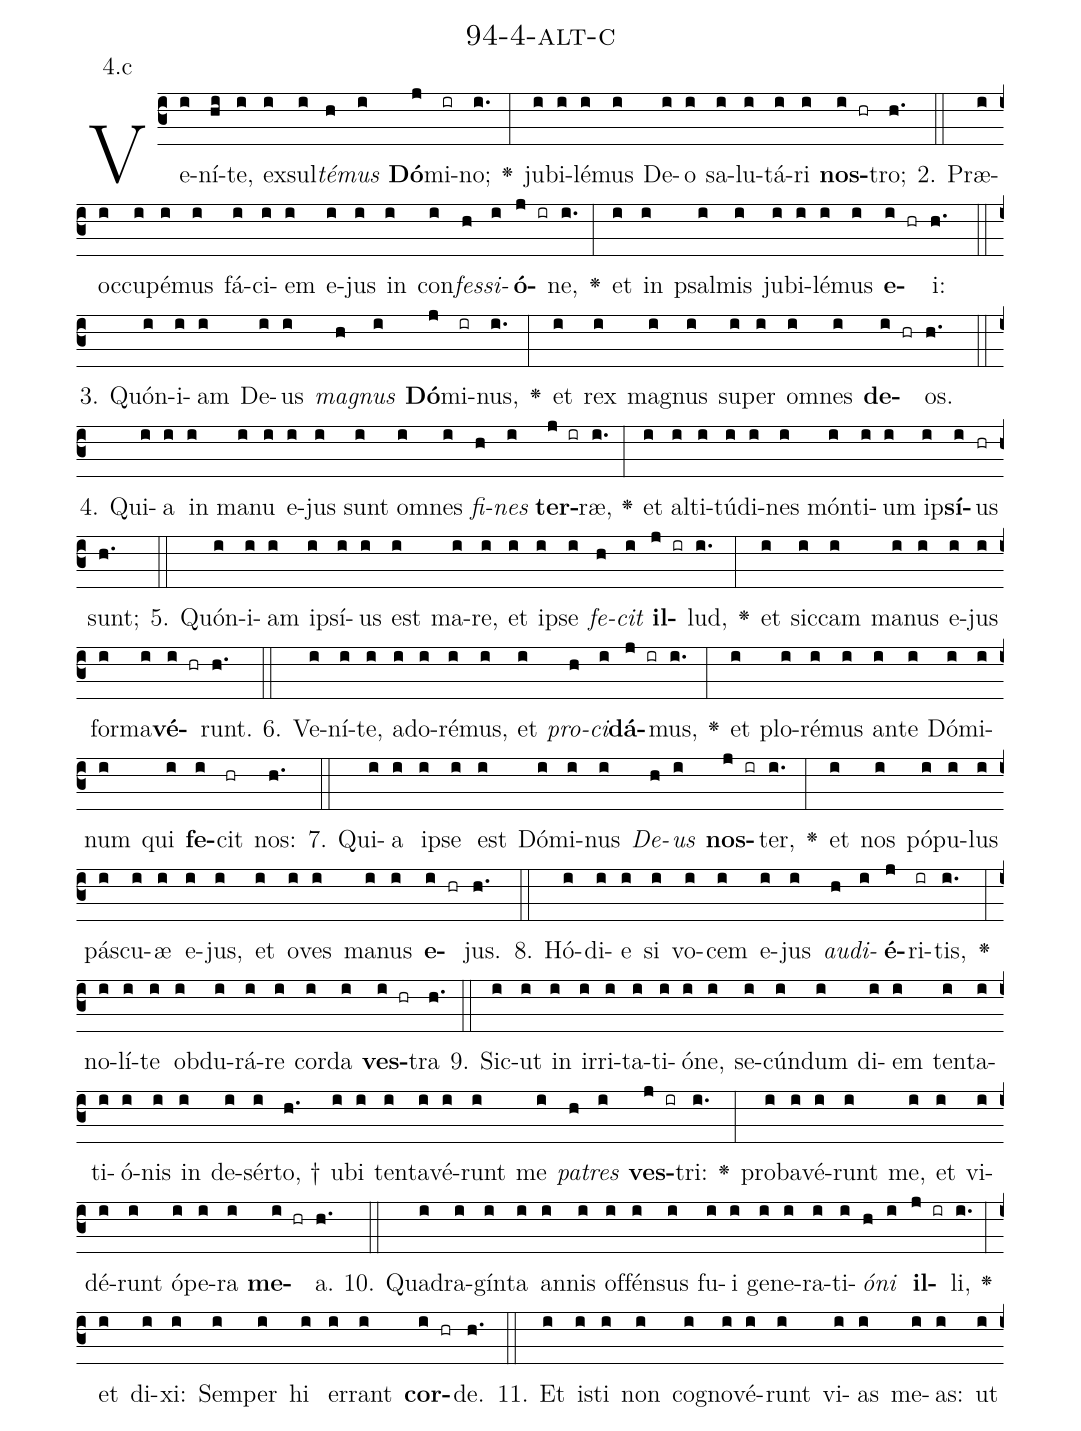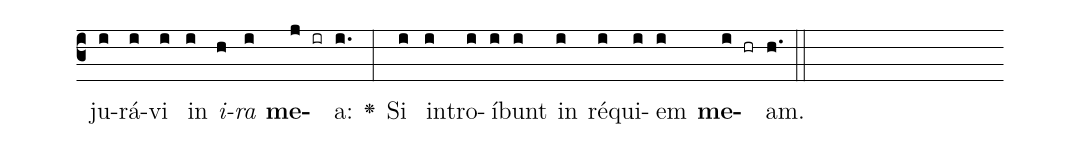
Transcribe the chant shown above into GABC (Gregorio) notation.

name: 94-4-alt-c;
annotation: 4.c;
%%
(c3)Ve(i)ní(hi)te,(i) ex(i)sul(i)<i>té</i>(h)<i>mus</i>(i) <b>Dó</b>(j)mi(ir)no;(i.) <v>\greheightstar</v>(:) ju(i)bi(i)lé(i)mus(i) De(i)o(i) sa(i)lu(i)tá(i)ri(i) <b>nos</b>(i hr)tro;(h.) (::)
2. Præ(i)oc(i)cu(i)pé(i)mus(i) fá(i)ci(i)em(i) e(i)jus(i) in(i) con(i)<i>fes</i>(h)<i>si</i>(i)<b>ó</b>(j ir)ne,(i.) <v>\greheightstar</v>(:) et(i) in(i) psal(i)mis(i) ju(i)bi(i)lé(i)mus(i) <b>e</b>(i hr)i:(h.) (::)
3. Quón(i)i(i)am(i) De(i)us(i) <i>ma</i>(h)<i>gnus</i>(i) <b>Dó</b>(j)mi(ir)nus,(i.) <v>\greheightstar</v>(:) et(i) rex(i) ma(i)gnus(i) su(i)per(i) om(i)nes(i) <b>de</b>(i hr)os.(h.) (::)
4. Qui(i)a(i) in(i) ma(i)nu(i) e(i)jus(i) sunt(i) om(i)nes(i) <i>fi</i>(h)<i>nes</i>(i) <b>ter</b>(j ir)ræ,(i.) <v>\greheightstar</v>(:) et(i) al(i)ti(i)tú(i)di(i)nes(i) món(i)ti(i)um(i) ip(i)<b>sí</b>(i)us(hr) sunt;(h.) (::)
5. Quón(i)i(i)am(i) ip(i)sí(i)us(i) est(i) ma(i)re,(i) et(i) ip(i)se(i) <i>fe</i>(h)<i>cit</i>(i) <b>il</b>(j ir)lud,(i.) <v>\greheightstar</v>(:) et(i) sic(i)cam(i) ma(i)nus(i) e(i)jus(i) for(i)ma(i)<b>vé</b>(i hr)runt.(h.) (::)
6. Ve(i)ní(i)te,(i) ad(i)o(i)ré(i)mus,(i) et(i) <i>pro</i>(h)<i>ci</i>(i)<b>dá</b>(j ir)mus,(i.) <v>\greheightstar</v>(:) et(i) plo(i)ré(i)mus(i) an(i)te(i) Dó(i)mi(i)num(i) qui(i) <b>fe</b>(i)cit(hr) nos:(h.) (::)
7. Qui(i)a(i) ip(i)se(i) est(i) Dó(i)mi(i)nus(i) <i>De</i>(h)<i>us</i>(i) <b>nos</b>(j ir)ter,(i.) <v>\greheightstar</v>(:) et(i) nos(i) pó(i)pu(i)lus(i) pás(i)cu(i)æ(i) e(i)jus,(i) et(i) o(i)ves(i) ma(i)nus(i) <b>e</b>(i hr)jus.(h.) (::)
8. Hó(i)di(i)e(i) si(i) vo(i)cem(i) e(i)jus(i) <i>au</i>(h)<i>di</i>(i)<b>é</b>(j)ri(ir)tis,(i.) <v>\greheightstar</v>(:) no(i)lí(i)te(i) ob(i)du(i)rá(i)re(i) cor(i)da(i) <b>ves</b>(i hr)tra(h.) (::)
9. Sic(i)ut(i) in(i) ir(i)ri(i)ta(i)ti(i)ó(i)ne,(i) se(i)cún(i)dum(i) di(i)em(i) ten(i)ta(i)ti(i)ó(i)nis(i) in(i) de(i)sér(i)to, †(h.) u(i)bi(i) ten(i)ta(i)vé(i)runt(i) me(i) <i>pa</i>(h)<i>tres</i>(i) <b>ves</b>(j ir)tri:(i.) <v>\greheightstar</v>(:) pro(i)ba(i)vé(i)runt(i) me,(i) et(i) vi(i)dé(i)runt(i) ó(i)pe(i)ra(i) <b>me</b>(i hr)a.(h.) (::)
10. Qua(i)dra(i)gín(i)ta(i) an(i)nis(i) of(i)fén(i)sus(i) fu(i)i(i) ge(i)ne(i)ra(i)ti(i)<i>ó</i>(h)<i>ni</i>(i) <b>il</b>(j ir)li,(i.) <v>\greheightstar</v>(:) et(i) di(i)xi:(i) Sem(i)per(i) hi(i) er(i)rant(i) <b>cor</b>(i hr)de.(h.) (::)
11. Et(i) is(i)ti(i) non(i) co(i)gno(i)vé(i)runt(i) vi(i)as(i) me(i)as:(i) ut(i) ju(i)rá(i)vi(i) in(i) <i>i</i>(h)<i>ra</i>(i) <b>me</b>(j ir)a:(i.) <v>\greheightstar</v>(:) Si(i) in(i)tro(i)í(i)bunt(i) in(i) ré(i)qui(i)em(i) <b>me</b>(i hr)am.(h.) (::)
